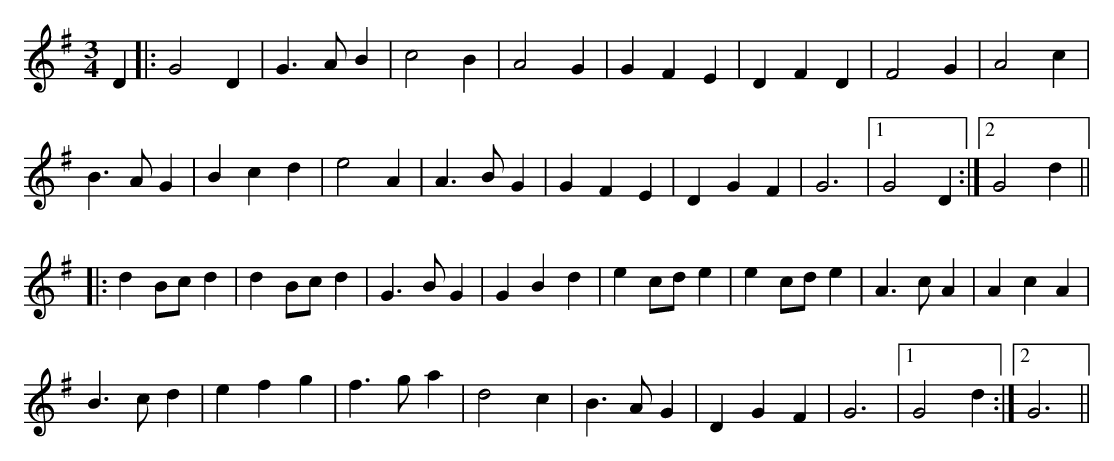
X:1
M:3/4
K:G
D2|:G4 D2|G3A B2|c4 B2|A4 G2|G2 F2 E2|D2 F2 D2|F4 G2|A4 c2|
B3A G2|B2 c2 d2|e4 A2|A3B G2|G2 F2 E2|D2 G2 F2|G6|1 G4 D2:|2 G4 d2||
|:d2 Bc d2|d2 Bc d2|G3B G2|G2 B2 d2|e2 cd e2|e2 cd e2|A3c A2|A2 c2 A2|
B3c d2|e2 f2 g2|f3g a2|d4 c2|B3A G2|D2 G2 F2|G6|1 G4 d2:|2 G6||
